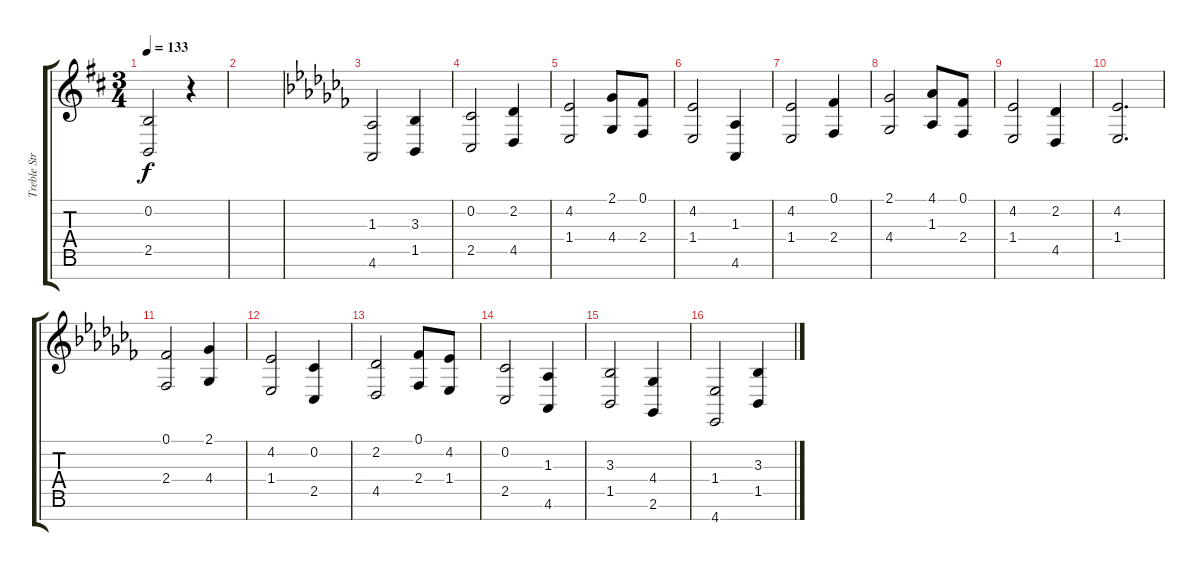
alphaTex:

\track ("Treble Strings" "Treble Str") {instrument stringensemble2}
\staff {score tabs}
\tuning (E4 B3 G3 D3 A2 E2 B1) {hide}
\ts (3 4)
\tempo 133
\clef g2
\ks bminor
(0.2 2.5).2{dy f} r.4 |
|
\ks abminor
(1.3 4.6).2 (3.3 1.5).4 |
(0.2 2.5).2 (2.2 4.5).4 |
(4.2 1.4).2 (2.1 4.4).8 (0.1 2.4).8 |
(4.2 1.4).2 (1.3 4.6).4 |
(4.2 1.4).2 (0.1 2.4).4 |
(2.1 4.4).2 (4.1 1.3).8 (0.1 2.4).8 |
(4.2 1.4).2 (2.2 4.5).4 |
(4.2 1.4).2{d} |
(0.1 2.4).2 (2.1 4.4).4 |
(4.2 1.4).2 (0.2 2.5).4 |
(2.2 4.5).2 (0.1 2.4).8 (4.2 1.4).8 |
(0.2 2.5).2 (1.3 4.6).4 |
(3.3 1.5).2 (4.4 2.6).4 |
(1.4 4.7).2 (3.3 1.5).4
